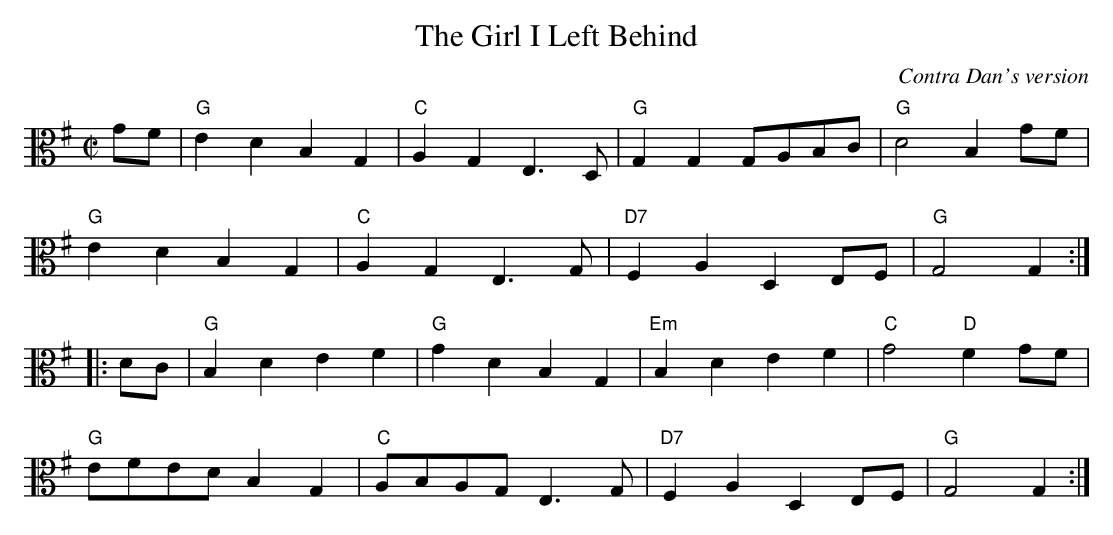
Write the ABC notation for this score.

X:1
T:The Girl I Left Behind
C:Contra Dan's version
M:C|
L:1/8
K:G
V:2 clef=alto middle=C
GF | "G" E2D2 B,2G,2 | "C" A,2G,2 E,3D, | "G" G,2G,2 G,A,B,C | "G" D4 B,2GF |
"G" E2D2 B,2G,2 | "C" A,2G,2 E,3G, | "D7" F,2A,2 D,2E,F, | "G" G,4 G,2 ::
DC | "G" B,2D2 E2F2 | "G" G2D2 B,2G,2 | "Em" B,2D2 E2F2 | "C" G4 "D" F2GF |
"G" EFED B,2G,2 | "C" A,B,A,G, E,3G, | "D7" F,2A,2 D,2E,F, | "G" G,4 G,2 :|
